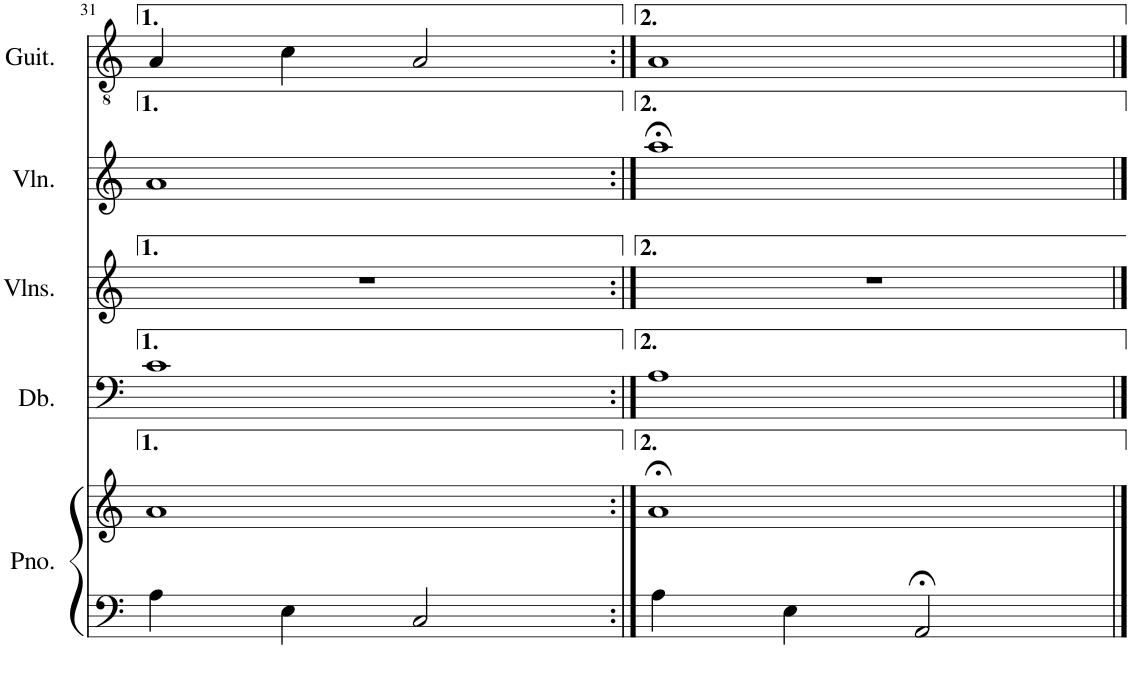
**kern	**kern	**kern	**kern	**kern	**kern
*part5	*part5	*part4	*part3	*part2	*part1
*staff6	*staff5	*staff4	*staff3	*staff2	*staff1
*I"Grand Piano	*	*I"Double Bass	*I"Violins	*I"Violin	*I"Acoustic Guitar
*I'Pno.	*	*I'Db.	*I'Vlns.	*I'Vln.	*I'Guit.
!!LO:PB:g=z
*clefF4	*clefG2	*clefF4	*clefG2	*clefG2	*clefGv2
*	*	*Trd7c12	*	*	*
*k[]	*k[]	*k[]	*k[]	*k[]	*k[]
*M4/4	*M4/4	*M4/4	*M4/4	*M4/4	*M4/4
=31	=31	=31	=31	=31	=31
4A\	1a	1c	1r	1a	4A/
4E\	.	.	.	.	4c\
2C/	.	.	.	.	2A/
=32:|!	=32:|!	=32:|!	=32:|!	=32:|!	=32:|!
4A\	1a;<	1A	1r	1aa;<	1A
4E\	.	.	.	.	.
2AA;</	.	.	.	.	.
==	==	==	==	==	==
*-	*-	*-	*-	*-	*-
